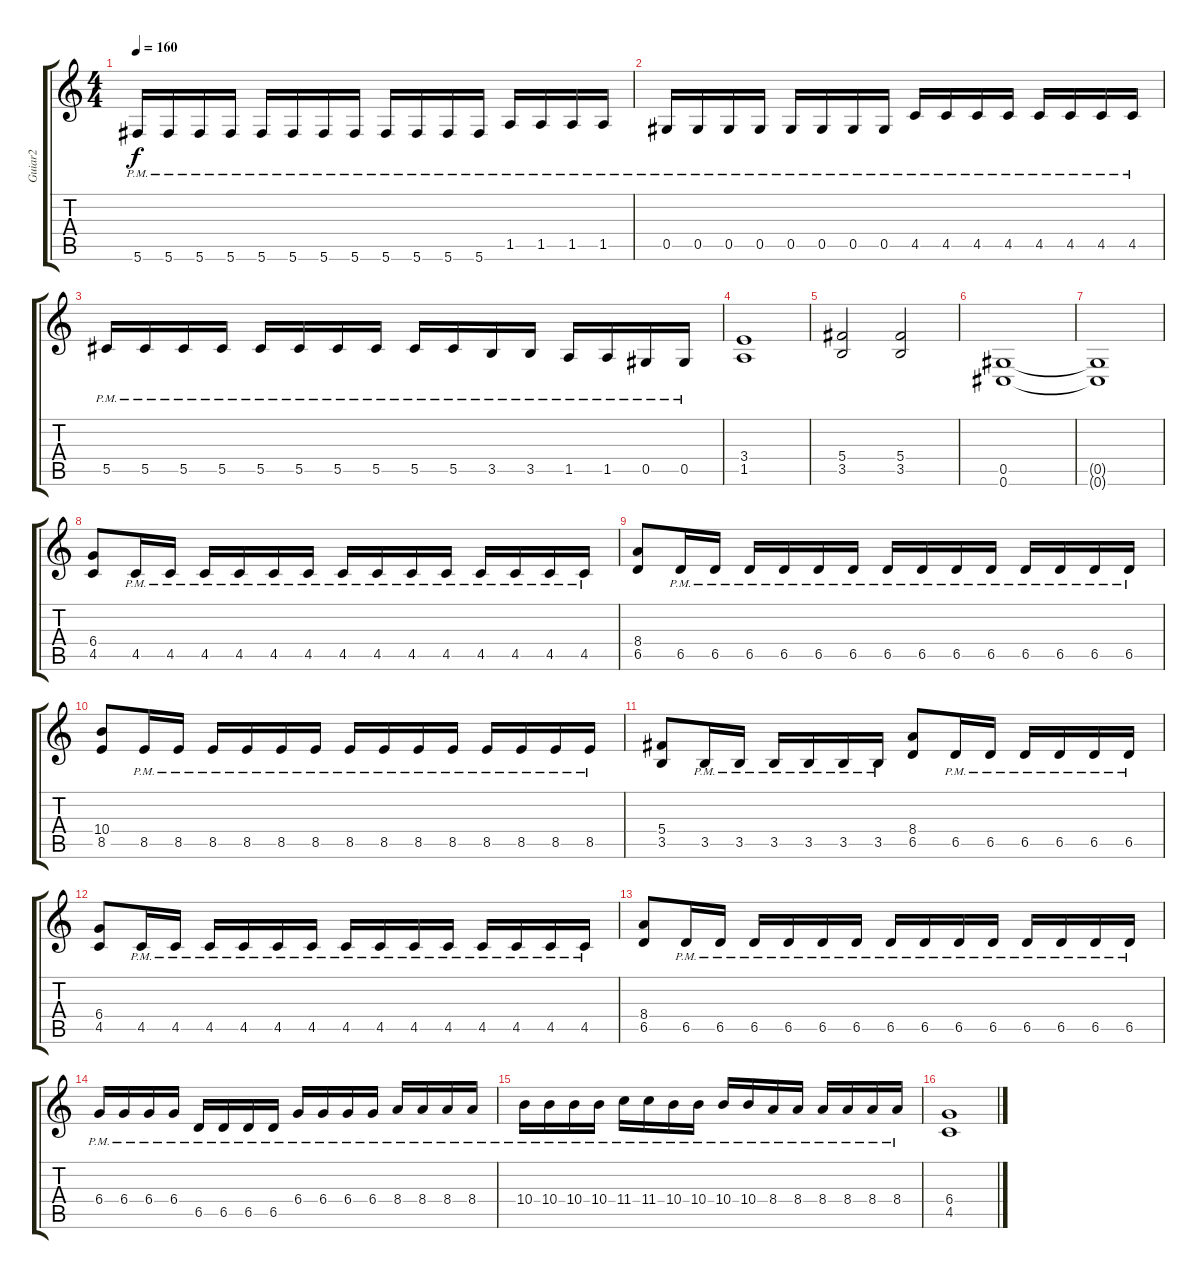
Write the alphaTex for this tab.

\track ("Guiar2" "Guiar2") {instrument distortionguitar}
\staff {score tabs}
\tuning (Eb4 Bb3 Gb3 Db3 Ab2 Db2) {hide}
\ts (4 4)
\tempo 160
\clef g2
\ks c
5.6{pm}.16{dy f} 5.6{pm}.16 5.6{pm}.16 5.6{pm}.16 5.6{pm}.16 5.6{pm}.16 5.6{pm}.16 5.6{pm}.16 5.6{pm}.16 5.6{pm}.16 5.6{pm}.16 5.6{pm}.16 1.5{pm}.16 1.5{pm}.16 1.5{pm}.16 1.5{pm}.16 |
0.5{pm}.16 0.5{pm}.16 0.5{pm}.16 0.5{pm}.16 0.5{pm}.16 0.5{pm}.16 0.5{pm}.16 0.5{pm}.16 4.5{pm}.16 4.5{pm}.16 4.5{pm}.16 4.5{pm}.16 4.5{pm}.16 4.5{pm}.16 4.5{pm}.16 4.5{pm}.16 |
5.5{pm}.16 5.5{pm}.16 5.5{pm}.16 5.5{pm}.16 5.5{pm}.16 5.5{pm}.16 5.5{pm}.16 5.5{pm}.16 5.5{pm}.16 5.5{pm}.16 3.5{pm}.16 3.5{pm}.16 1.5{pm}.16 1.5{pm}.16 0.5{pm}.16 0.5{pm}.16 |
(3.4 1.5).1 |
(5.4 3.5).2 (5.4 3.5).2 |
(0.5 0.6).1 |
(0.5{t} 0.6{t}).1 |
(6.4 4.5).8 4.5{pm}.16 4.5{pm}.16 4.5{pm}.16 4.5{pm}.16 4.5{pm}.16 4.5{pm}.16 4.5{pm}.16 4.5{pm}.16 4.5{pm}.16 4.5{pm}.16 4.5{pm}.16 4.5{pm}.16 4.5{pm}.16 4.5{pm}.16 |
(8.4 6.5).8 6.5{pm}.16 6.5{pm}.16 6.5{pm}.16 6.5{pm}.16 6.5{pm}.16 6.5{pm}.16 6.5{pm}.16 6.5{pm}.16 6.5{pm}.16 6.5{pm}.16 6.5{pm}.16 6.5{pm}.16 6.5{pm}.16 6.5{pm}.16 |
(10.4 8.5).8 8.5{pm}.16 8.5{pm}.16 8.5{pm}.16 8.5{pm}.16 8.5{pm}.16 8.5{pm}.16 8.5{pm}.16 8.5{pm}.16 8.5{pm}.16 8.5{pm}.16 8.5{pm}.16 8.5{pm}.16 8.5{pm}.16 8.5{pm}.16 |
(5.4 3.5).8 3.5{pm}.16 3.5{pm}.16 3.5{pm}.16 3.5{pm}.16 3.5{pm}.16 3.5{pm}.16 (8.4 6.5).8 6.5{pm}.16 6.5{pm}.16 6.5{pm}.16 6.5{pm}.16 6.5{pm}.16 6.5{pm}.16 |
(6.4 4.5).8 4.5{pm}.16 4.5{pm}.16 4.5{pm}.16 4.5{pm}.16 4.5{pm}.16 4.5{pm}.16 4.5{pm}.16 4.5{pm}.16 4.5{pm}.16 4.5{pm}.16 4.5{pm}.16 4.5{pm}.16 4.5{pm}.16 4.5{pm}.16 |
(8.4 6.5).8 6.5{pm}.16 6.5{pm}.16 6.5{pm}.16 6.5{pm}.16 6.5{pm}.16 6.5{pm}.16 6.5{pm}.16 6.5{pm}.16 6.5{pm}.16 6.5{pm}.16 6.5{pm}.16 6.5{pm}.16 6.5{pm}.16 6.5{pm}.16 |
6.4{pm}.16 6.4{pm}.16 6.4{pm}.16 6.4{pm}.16 6.5{pm}.16 6.5{pm}.16 6.5{pm}.16 6.5{pm}.16 6.4{pm}.16 6.4{pm}.16 6.4{pm}.16 6.4{pm}.16 8.4{pm}.16 8.4{pm}.16 8.4{pm}.16 8.4{pm}.16 |
10.4{pm}.16 10.4{pm}.16 10.4{pm}.16 10.4{pm}.16 11.4{pm}.16 11.4{pm}.16 10.4{pm}.16 10.4{pm}.16 10.4{pm}.16 10.4{pm}.16 8.4{pm}.16 8.4{pm}.16 8.4{pm}.16 8.4{pm}.16 8.4{pm}.16 8.4{pm}.16 |
(6.4 4.5).1
